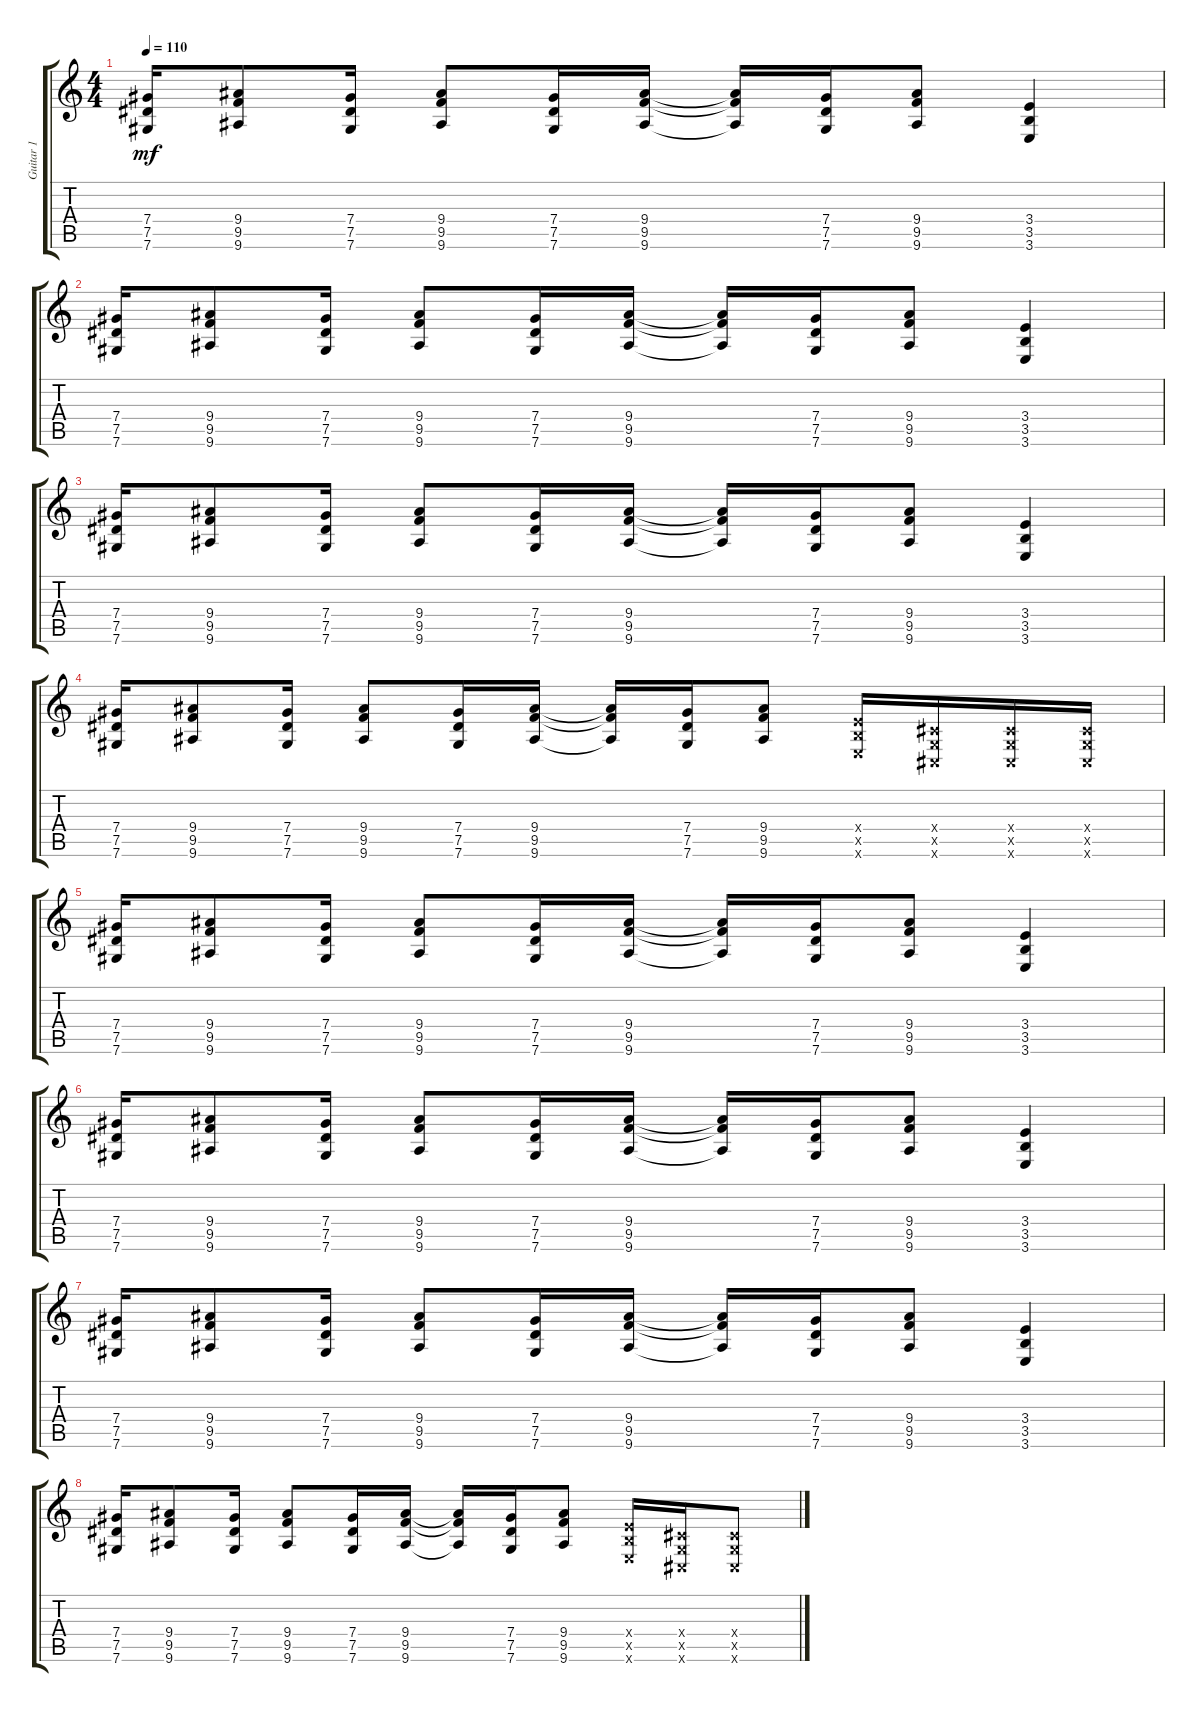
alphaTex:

\track ("Guitar 1" "Guitar 1") {instrument distortionguitar}
\staff {score tabs}
\tuning (Eb4 Bb3 Gb3 Db3 Ab2 Db2) {hide}
\ts (4 4)
\tempo 110
\clef g2
\ks c
(7.4 7.5 7.6).16{dy mf volume 14} (9.4 9.5 9.6).8 (7.4 7.5 7.6).16 (9.4 9.5 9.6).8 (7.4 7.5 7.6).16 (9.4 9.5 9.6).16 (9.4{t} 9.5{t} 9.6{t}).16 (7.4 7.5 7.6).16 (9.4 9.5 9.6).8 (3.4 3.5 3.6).4 |
(7.4 7.5 7.6).16 (9.4 9.5 9.6).8 (7.4 7.5 7.6).16 (9.4 9.5 9.6).8 (7.4 7.5 7.6).16 (9.4 9.5 9.6).16 (9.4{t} 9.5{t} 9.6{t}).16 (7.4 7.5 7.6).16 (9.4 9.5 9.6).8 (3.4 3.5 3.6).4 |
(7.4 7.5 7.6).16 (9.4 9.5 9.6).8 (7.4 7.5 7.6).16 (9.4 9.5 9.6).8 (7.4 7.5 7.6).16 (9.4 9.5 9.6).16 (9.4{t} 9.5{t} 9.6{t}).16 (7.4 7.5 7.6).16 (9.4 9.5 9.6).8 (3.4 3.5 3.6).4 |
(7.4 7.5 7.6).16 (9.4 9.5 9.6).8 (7.4 7.5 7.6).16 (9.4 9.5 9.6).8 (7.4 7.5 7.6).16 (9.4 9.5 9.6).16 (9.4{t} 9.5{t} 9.6{t}).16 (7.4 7.5 7.6).16 (9.4 9.5 9.6).8 (3.4{x} 3.5{x} 3.6{x}).16 (0.4{x} 0.5{x} 0.6{x}).16 (0.4{x} 0.5{x} 0.6{x}).16 (0.4{x} 0.5{x} 0.6{x}).16 |
(7.4 7.5 7.6).16 (9.4 9.5 9.6).8 (7.4 7.5 7.6).16 (9.4 9.5 9.6).8 (7.4 7.5 7.6).16 (9.4 9.5 9.6).16 (9.4{t} 9.5{t} 9.6{t}).16 (7.4 7.5 7.6).16 (9.4 9.5 9.6).8 (3.4 3.5 3.6).4 |
(7.4 7.5 7.6).16 (9.4 9.5 9.6).8 (7.4 7.5 7.6).16 (9.4 9.5 9.6).8 (7.4 7.5 7.6).16 (9.4 9.5 9.6).16 (9.4{t} 9.5{t} 9.6{t}).16 (7.4 7.5 7.6).16 (9.4 9.5 9.6).8 (3.4 3.5 3.6).4 |
(7.4 7.5 7.6).16 (9.4 9.5 9.6).8 (7.4 7.5 7.6).16 (9.4 9.5 9.6).8 (7.4 7.5 7.6).16 (9.4 9.5 9.6).16 (9.4{t} 9.5{t} 9.6{t}).16 (7.4 7.5 7.6).16 (9.4 9.5 9.6).8 (3.4 3.5 3.6).4 |
(7.4 7.5 7.6).16 (9.4 9.5 9.6).8 (7.4 7.5 7.6).16 (9.4 9.5 9.6).8 (7.4 7.5 7.6).16 (9.4 9.5 9.6).16 (9.4{t} 9.5{t} 9.6{t}).16 (7.4 7.5 7.6).16 (9.4 9.5 9.6).8 (3.4{x} 3.5{x} 3.6{x}).16 (0.4{x} 0.5{x} 0.6{x}).16 (0.4{x} 0.5{x} 0.6{x}).8
